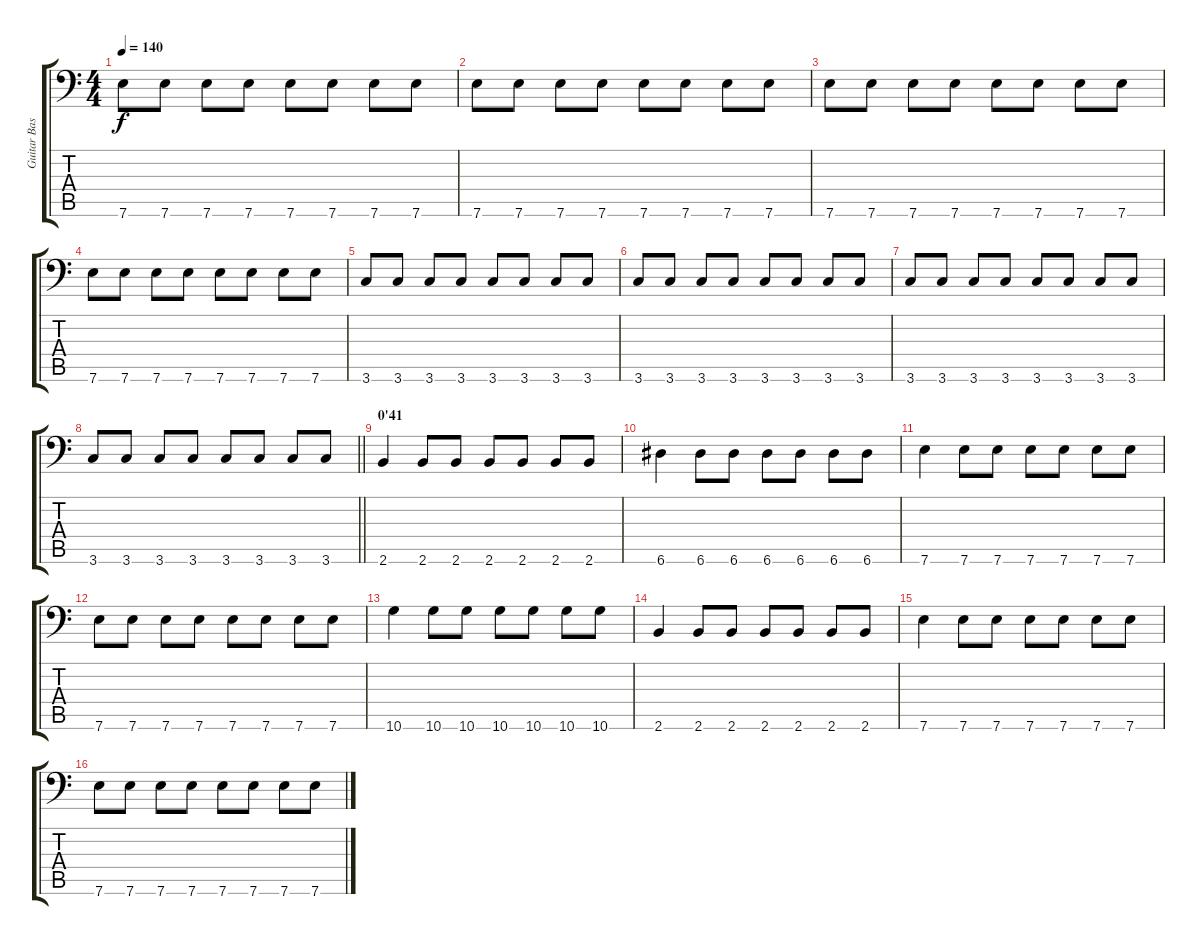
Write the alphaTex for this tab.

\track ("Guitar Bass" "Guitar Bas") {instrument electricbasspick}
\staff {score tabs}
\tuning (B3 Gb3 D3 A2 E2 A1) {hide}
\ts (4 4)
\tempo 140
\clef f4
\ks c
7.6.8{dy f} 7.6.8 7.6.8 7.6.8 7.6.8 7.6.8 7.6.8 7.6.8 |
7.6.8 7.6.8 7.6.8 7.6.8 7.6.8 7.6.8 7.6.8 7.6.8 |
7.6.8 7.6.8 7.6.8 7.6.8 7.6.8 7.6.8 7.6.8 7.6.8 |
7.6.8 7.6.8 7.6.8 7.6.8 7.6.8 7.6.8 7.6.8 7.6.8 |
3.6.8 3.6.8 3.6.8 3.6.8 3.6.8 3.6.8 3.6.8 3.6.8 |
3.6.8 3.6.8 3.6.8 3.6.8 3.6.8 3.6.8 3.6.8 3.6.8 |
3.6.8 3.6.8 3.6.8 3.6.8 3.6.8 3.6.8 3.6.8 3.6.8 |
\barLineRight lightlight
3.6.8 3.6.8 3.6.8 3.6.8 3.6.8 3.6.8 3.6.8 3.6.8 |
\section ("" "0'41")
2.6.4 2.6.8 2.6.8 2.6.8 2.6.8 2.6.8 2.6.8 |
6.6.4 6.6.8 6.6.8 6.6.8 6.6.8 6.6.8 6.6.8 |
7.6.4 7.6.8 7.6.8 7.6.8 7.6.8 7.6.8 7.6.8 |
7.6.8 7.6.8 7.6.8 7.6.8 7.6.8 7.6.8 7.6.8 7.6.8 |
10.6.4 10.6.8 10.6.8 10.6.8 10.6.8 10.6.8 10.6.8 |
2.6.4 2.6.8 2.6.8 2.6.8 2.6.8 2.6.8 2.6.8 |
7.6.4 7.6.8 7.6.8 7.6.8 7.6.8 7.6.8 7.6.8 |
7.6.8 7.6.8 7.6.8 7.6.8 7.6.8 7.6.8 7.6.8 7.6.8
